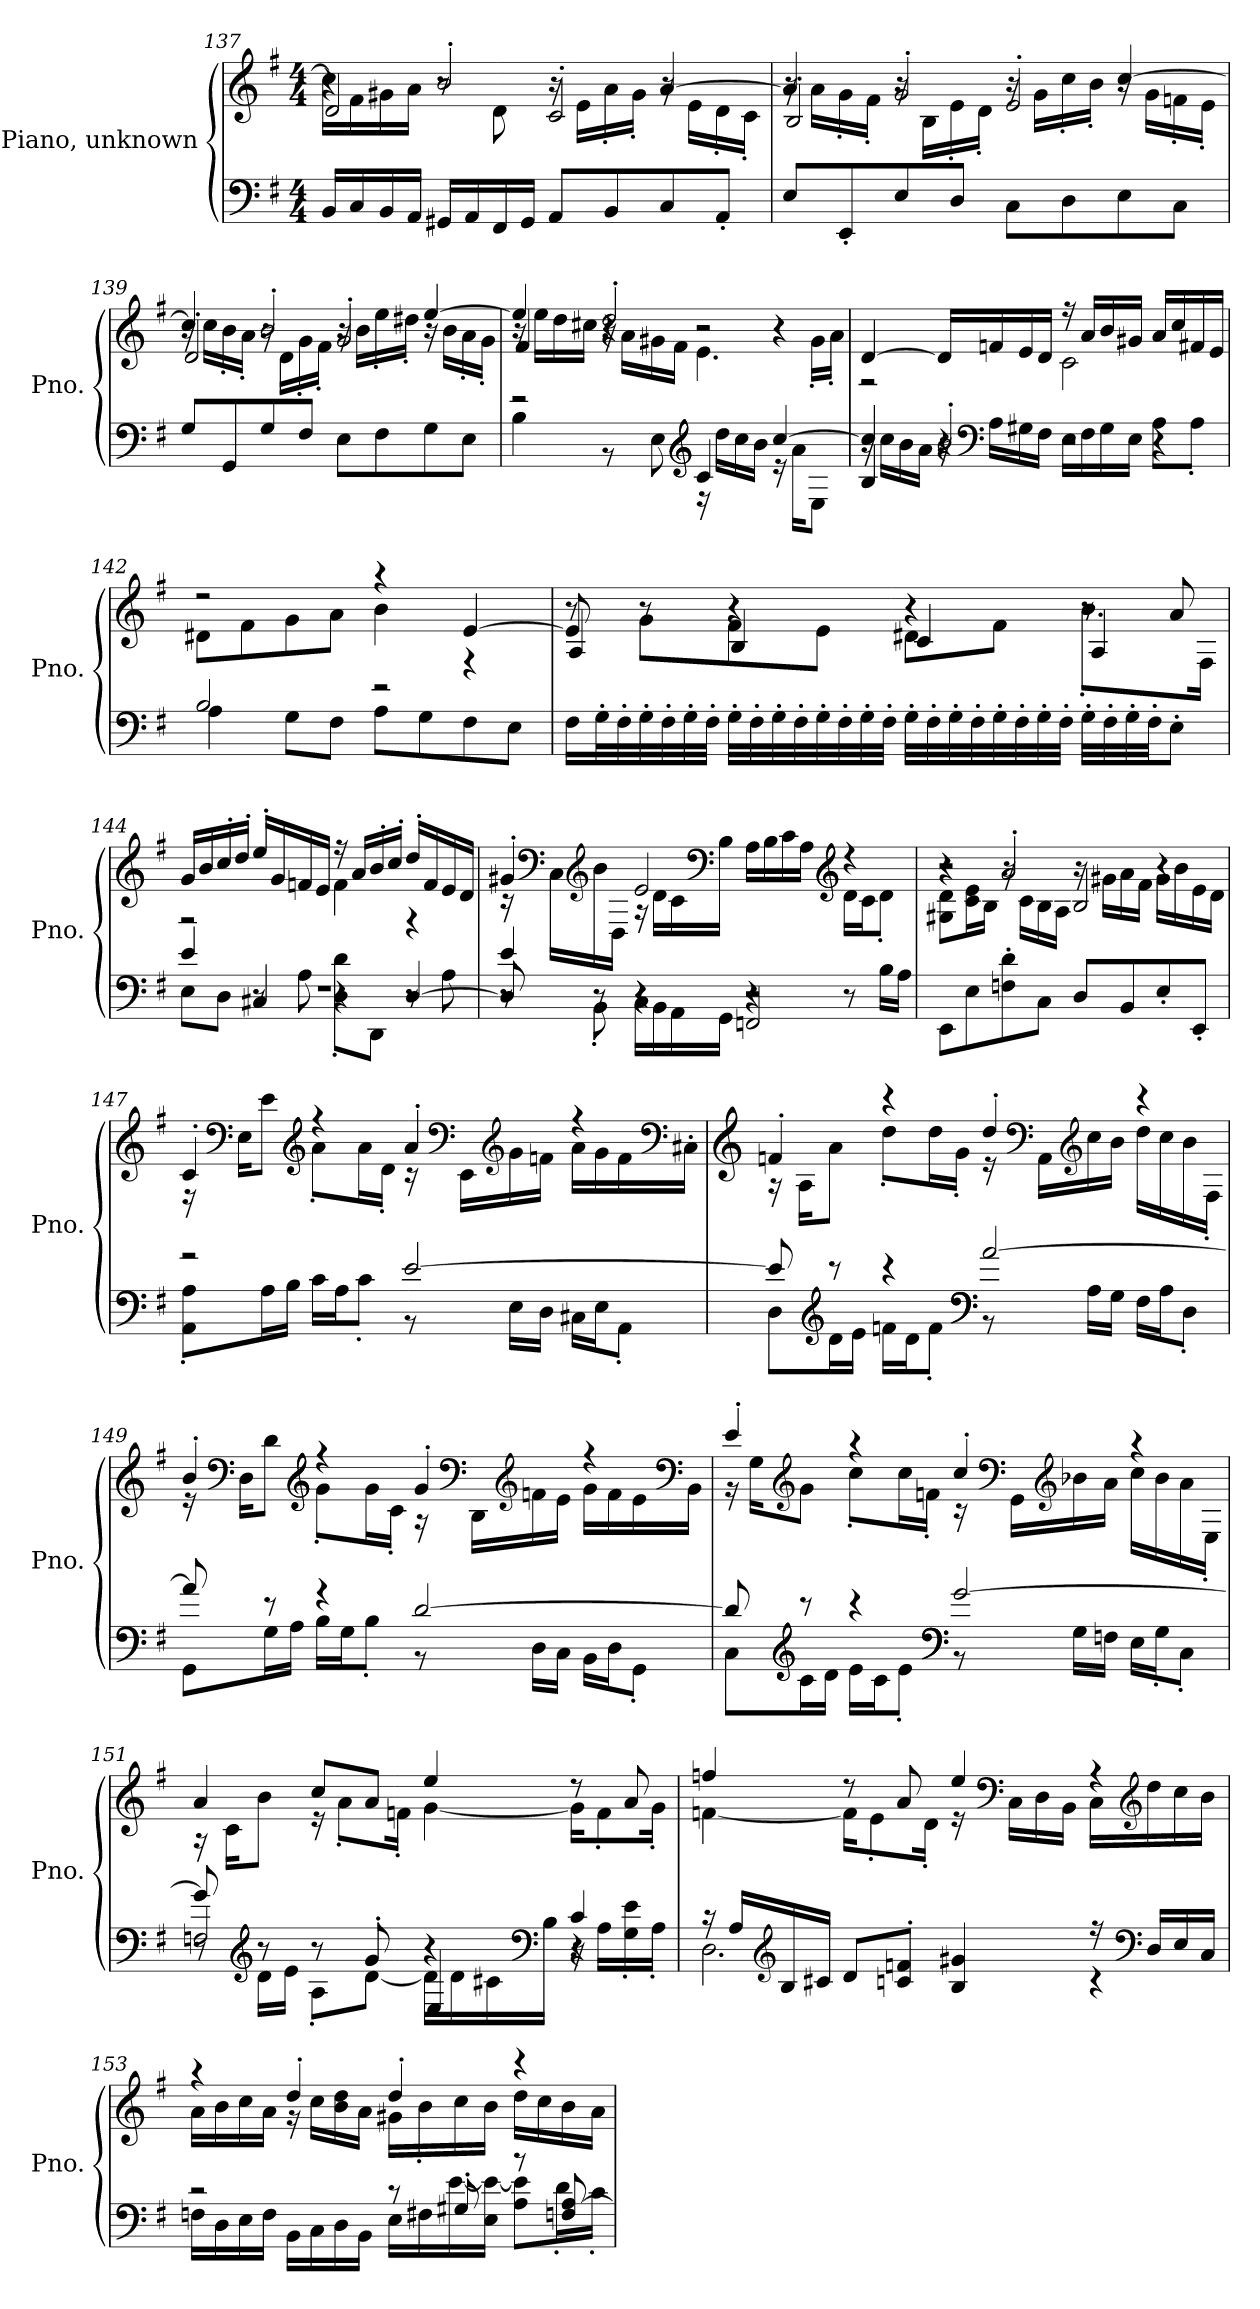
**kern	**kern
*part1	*part1
*staff2	*staff1
*I"Piano, unknown	*
*I'Pno.	*
!!LO:LB:g=z
*clefF4	*clefG2
*k[f#]	*k[f#]
*M4/4	*M4/4
=137	=137
*	*^
*	*	*^
16BB/LL	4r	16cc\LL]	2d/
16C/	.	16f#\	.
16BB/	.	16g#X\	.
16AA/JJ	.	16a\JJ	.
16GG#X/LL	2b'/	8r	.
16AA/	.	.	.
16FF#/	.	8d\	.
16GG#/JJ	.	.	.
8AA/L	.	16r	2c'/
.	.	16e\LL	.
8BB/	.	16a'\	.
.	.	16g#'\JJ	.
8C/	[4a/	16r	.
.	.	16e\LL	.
8AA'/J	.	16d'\	.
.	.	16c'\JJ	.
=138	=138	=138	=138
8E/L	4a/]	16r	2B'/
.	.	16a\LL	.
8EE'/	.	16g'\	.
.	.	16f#'\JJ	.
8E/	2g'/	16r	.
.	.	16B\LL	.
8D/J	.	16e'\	.
.	.	16d'\JJ	.
8C\L	.	16r	2e'/
.	.	16g\LL	.
8D\	.	16cc'\	.
.	.	16b'\JJ	.
8E\	[4cc/	16r	.
.	.	16g\LL	.
8C\J	.	16fn'\	.
.	.	16e'\JJ	.
!!LO:LB:g=z	!!	!!
=139	=139	=139	=139
8G/L	4cc/]	16r	2d'/
.	.	16cc\LL	.
8GG/	.	16b'\	.
.	.	16a'\JJ	.
8G/	2b'/	16r	.
.	.	16d\LL	.
8F#/J	.	16g'\	.
.	.	16f#'\JJ	.
8E\L	.	16r	2g'/
.	.	16b\LL	.
8F#\	.	16ee'\	.
.	.	16dd#X'\JJ	.
8G\	[4ee/	16r	.
.	.	16b\LL	.
8E\J	.	16a'\	.
.	.	16g'\JJ	.
=140	=140	=140	=140
*^	*	*	*
2r	4B\	4ee/]	16r	4f#/
.	.	.	16ee\LL	.
.	.	.	16dd\	.
.	.	.	16cc#X\JJ	.
.	8r	4r	16r	2dd'/
.	.	.	16a\LL	.
.	8E\	.	16g#X\	.
.	.	.	16f#\JJ	.
*clefG2	*	*	*	*
4c/	16r	2r	4.e\	.
.	16dd\LL	.	.	.
.	16cc\	.	.	.
.	16b\JJ	.	.	.
[4cc/	16r	.	.	4r
.	16a\KL	.	.	.
.	8E\J	.	16g#'\LL	.
.	.	.	16a'\JJ	.
*	*	*	*v	*v
!!LO:LB:g=z
=141	=141	=141	=141
*	*^	*	*
4cc/]	16r	4B/	[4d/	2r
.	16cc\LL	.	.	.
.	16b\	.	.	.
.	16a\JJ	.	.	.
2b'/	16r	4r	16d/LL]	.
*clefF4	*	*	*	*
.	16A\LL	.	16fn/	.
.	16G#X\	.	16e/	.
.	16F#\JJ	.	16d/JJ	.
.	16E\LL	2r	16r	2c\
.	16F#\	.	16a/LL	.
.	16G#\	.	16b/	.
.	16E\JJ	.	16g#X/JJ	.
4r	8A\L	.	16a/LL	.
.	.	.	16cc/	.
.	8A'\J	.	16f#X/	.
.	.	.	16e/JJ	.
*	*v	*v	*	*
=142	=142	=142	=142
2B/	4A\	2r	8d#X\L
.	.	.	8f#\
.	8G\L	.	8g\
.	8F#\J	.	8a\J
2r	8A\L	4r	4b\
.	8G\	.	.
.	8F#\	[4e/	4r
.	8E\J	.	.
*v	*v	*	*
!!LO:PB:g=z
=143	=143	=143
*	*	*^
16F#\LL	8e/]	8r	4A/
32G'\L	.	.	.
32F#'\	.	.	.
32G'\	8r	8g\L	.
32F#'\	.	.	.
32G'\	.	.	.
32F#'\JJJ	.	.	.
32G'\LLL	4r	8f#\	4B/
32F#'\	.	.	.
32G'\	.	.	.
32F#'\	.	.	.
32G'\	.	8e\J	.
32F#'\	.	.	.
32G'\	.	.	.
32F#'\JJJ	.	.	.
32G'\LLL	4r	8d#X\L	4c/
32F#'\	.	.	.
32G'\	.	.	.
32F#'\	.	.	.
32G'\	.	8f#\J	.
32F#'\	.	.	.
32G'\	.	.	.
32F#'\JJJ	.	.	.
32G'\LLL	8r	8.b'\L	4A/
32F#'\	.	.	.
32G'\	.	.	.
32F#'\JJ	.	.	.
8E'\J	8a/	.	.
.	.	16F#\Jk	.
*	*	*v	*v
=144	=144	=144
*^	*	*
*	*^	*	*
1r	8E\L	4e/	16g/LL	2r
.	.	.	16b/	.
.	8D\J	.	16cc'/	.
.	.	.	16dd'/JJ	.
.	8r	4C#X/	16ee'/LL	.
.	.	.	16g/	.
.	8A\	.	16fn/	.
.	.	.	16e/JJ	.
.	8D\' 8d\'L	4r	16r	4f\
.	.	.	16a/LL	.
.	8DD\J	.	16b'/	.
.	.	.	16cc'/JJ	.
.	8r	[4D/	16dd'/LL	4r
.	.	.	16f/	.
.	8A\	.	16e/	.
.	.	.	16d/JJ	.
!!LO:LB:g=z	!!
=145	=145	=145	=145	=145
4e/	8r	8D/]	4g#X'/	16r
*	*	*	*clefF4	*
.	.	.	.	16C\LL
*	*	*	*clefG2	*
.	8BB'\	8r	.	16b\
.	.	.	.	16D\JJ
4r	16C\LL	4r	2e/	16r
.	16BB\	.	.	16d\LL
.	16AA\	.	.	16c\
*	*	*	*clefF4	*
.	16GG\JJ	.	.	16B\JJ
2r	4r	2FFn/	.	16A\LL
.	.	.	.	16B\
.	.	.	.	16c\
.	.	.	.	16A\JJ
*	*	*	*clefG2	*
.	8r	.	4r	16d\LL
.	.	.	.	16c\J
.	16B\LL	.	.	8d'\J
.	16A\JJ	.	.	.
*v	*v	*v	*	*
=146	=146	=146
*	*	*^
8EE\L	4r	8G#X\ 8d\L	2r
8E\	.	16c\ 16e\L	.
.	.	16B\JJ	.
8Fn\' 8d\'	2a'/	16r	.
.	.	16c\LL	.
8C\J	.	16B\	.
.	.	16A\JJ	.
8D/L	.	16r	2B/
.	.	16g#X\LL	.
8BB/	.	16a\	.
.	.	16f#\JJ	.
8E'/	4r	16g#\LL	.
.	.	16b\	.
8EE'/J	.	16e\	.
.	.	16d\JJ	.
*	*	*v	*v
!!LO:LB:g=z
=147	=147	=147
*^	*	*
2r	8AA\' 8A\'L	4c'/	16r
*	*	*clefF4	*
.	.	.	16E\KL
.	16A\L	.	8e\J
.	16B\JJ	.	.
*	*	*clefG2	*
.	16c\LL	4r	8a'\L
.	16A\J	.	.
.	8c'\J	.	16a\L
.	.	.	16d'\JJ
[2e/	8r	4a'/	16r
*	*	*clefF4	*
.	.	.	16EE\LL
*	*	*clefG2	*
.	16E\LL	.	16g\
.	16D\JJ	.	16fn\JJ
.	16C#X\LL	4r	16a\LL
.	16E\J	.	16g\
.	8AA'\J	.	16f\
*	*	*clefF4	*
.	.	.	16C#X'\JJ
!!LO:LB:g=z	!!
=148	=148	=148	=148
*	*	*clefG2	*
8e/]	8D\L	4fn'/	16r
.	.	.	16A\KL
*clefG2	*	*	*
8r	16d\L	.	8a\J
.	16e\JJ	.	.
4r	16fn\LL	4r	8dd'\L
.	16d\J	.	.
.	8f'\J	.	16dd\L
.	.	.	16g'\JJ
*clefF4	*	*	*
[2a/	8r	4dd'/	16r
*	*	*clefF4	*
.	.	.	16AA\LL
*	*	*clefG2	*
.	16A\LL	.	16cc\
.	16G\JJ	.	16b\JJ
.	16F#\LL	4r	16dd\LL
.	16A\J	.	16cc\
.	8D'\J	.	16b\
.	.	.	16F#'\JJ
!!LO:LB:g=z	!!
=149	=149	=149	=149
8a/]	8GG\L	4b'/	16r
*	*	*clefF4	*
.	.	.	16D\KL
8r	16G\L	.	8d\J
.	16A\JJ	.	.
*	*	*clefG2	*
4r	16B\LL	4r	8g'\L
.	16G\J	.	.
.	8B'\J	.	16g\L
.	.	.	16c'\JJ
[2d/	8r	4g'/	16r
*	*	*clefF4	*
.	.	.	16DD\LL
*	*	*clefG2	*
.	16D\LL	.	16fn\
.	16C\JJ	.	16e\JJ
.	16BB\LL	4r	16g\LL
.	16D\J	.	16f\
.	8GG'\J	.	16e\
*	*	*clefF4	*
.	.	.	16BB\JJ
!!LO:LB:g=z	!!
=150	=150	=150	=150
8d/]	8C\L	4e'/	16r
.	.	.	16G\KL
*clefG2	*	*clefG2	*
8r	16c\L	.	8g\J
.	16d\JJ	.	.
4r	16e\LL	4r	8cc'\L
.	16c\J	.	.
.	8e'\J	.	16cc\L
.	.	.	16fn'\JJ
*clefF4	*	*	*
[2g/	8r	4cc'/	16r
*	*	*clefF4	*
.	.	.	16GG\LL
*	*	*clefG2	*
.	16G\LL	.	16b-X\
.	16Fn\JJ	.	16a\JJ
.	16E\LL	4r	16cc\LL
.	16G'\J	.	16b-\
.	8C'\J	.	16a\
.	.	.	16E'\JJ
=151	=151	=151	=151
*	*^	*	*
8g/]	8r	2Fn/	4a/	16r
.	.	.	.	16c\KL
*clefG2	*	*	*	*
8r	16d\LL	.	.	8b\J
.	16e\JJ	.	.	.
8r	8A'\L	.	8cc/L	16r
.	.	.	.	8a'\L
8g'/	[8d\J	.	8a/J	.
.	.	.	.	16fn'\Jk
4r	16d\LL]	4E/	4ee/	[4g\
.	16d\	.	.	.
.	16c#X\	.	.	.
*clefF4	*	*	*	*
.	16B\JJ	.	.	.
4c#/	16r	4r	8r	16g\KL]
.	16A\LL	.	.	8f'\
.	16G\' 16e\'	.	8a/	.
.	16A'\JJ	.	.	16g'\Jk
*	*v	*v	*	*
!!LO:PB:g=z	!!
=152	=152	=152	=152
16r	2.D\	4ffn/	[4fn\
16A/LL	.	.	.
*clefG2	*	*	*
16B/	.	.	.
16c#X/JJ	.	.	.
8d/L	.	8r	16f\KL]
.	.	.	8e'\
8cn/' 8fn/'J	.	8a/	.
.	.	.	16d'\Jk
4B/ 4g#X/	.	4ee/	16r
*	*	*clefF4	*
.	.	.	16C\LL
.	.	.	16D\
.	.	.	16BB\JJ
16r	4r	4r	16C\LL
*clefF4	*	*clefG2	*
16D/LL	.	.	16dd\
16E/	.	.	16cc\
16C/JJ	.	.	16b\JJ
=153	=153	=153	=153
2r	16Fn\LL	4r	16a\LL
.	16D\	.	16b\
.	16E\	.	16cc\
.	16F\JJ	.	16a\JJ
.	16BB\LL	4dd'/	16r
.	16C\	.	16cc\LL
.	16D\	.	16b\ 16dd\
.	16BB\JJ	.	16a\JJ
8r	16E\LL	4dd'/	16g#X\LL
.	16F#X\	.	16b'\
8G#X'/	[16e\	.	16cc\
.	16E\ 16e\_JJ	.	16b\JJ
8r	8A\ 8e\]L	4r	16dd\LL
.	.	.	16cc\
8Fn/ [8A/	16d'\L	.	16b\
.	16c'\JJ	.	16a\JJ
*v	*v	*	*
*	*v	*v
=	=
*-	*-
